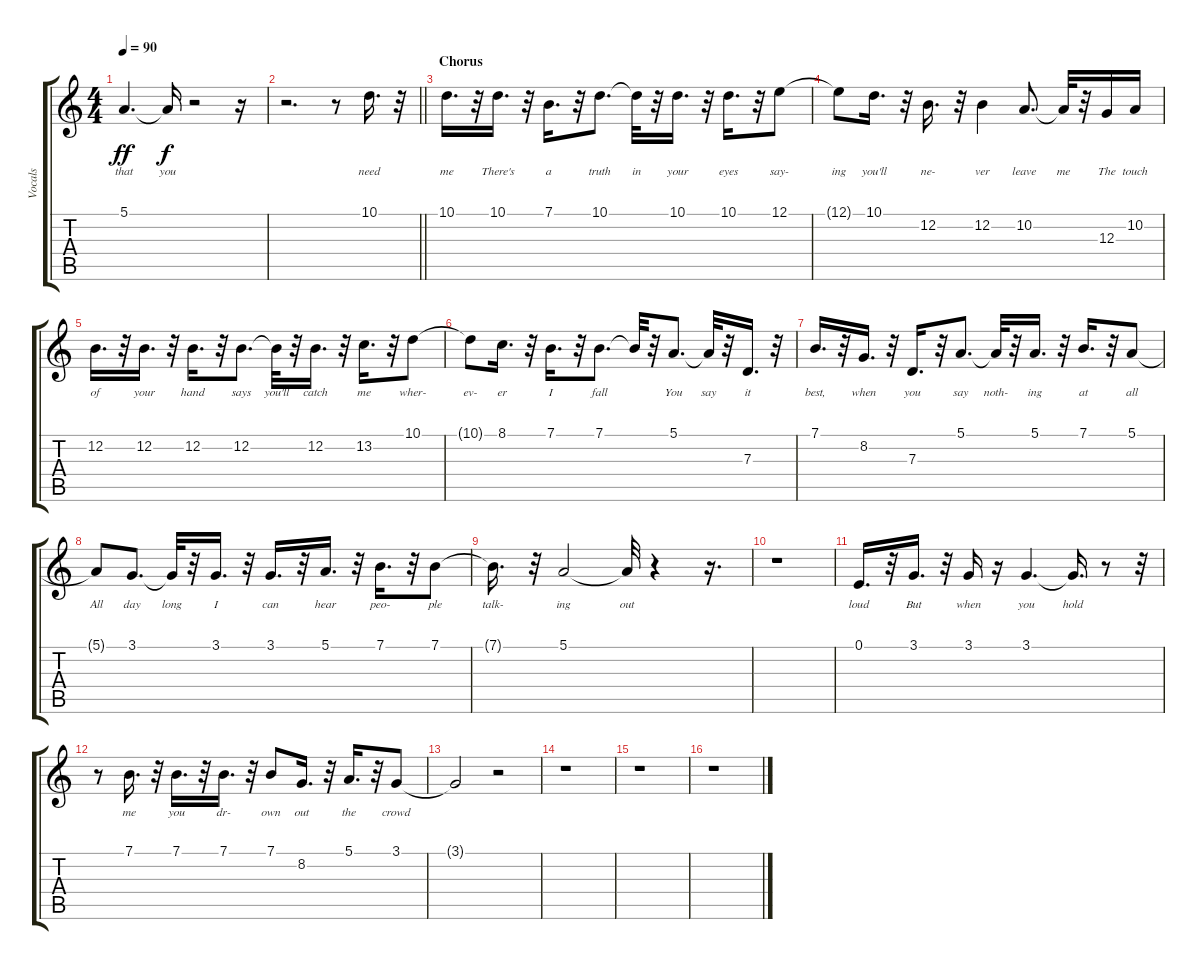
\track ("Vocals" "Vocals") {instrument stringensemble1}
\staff {score tabs}
\tuning (E4 B3 G3 D3 A2 E2) {hide}
\ts (4 4)
\tempo 90
\clef g2
\ks c
5.1.4{d lyrics (0 "that") lyrics (1 "") lyrics (2 "") lyrics (3 "") lyrics (4 "") dy ff} 5.1{t}.16{lyrics (0 "you") lyrics (1 "") lyrics (2 "") lyrics (3 "") lyrics (4 "") dy f} r.2 r.16 |
\barLineRight lightlight
r.2{d} r.8 10.1.16{d lyrics (0 "need") lyrics (1 "") lyrics (2 "") lyrics (3 "") lyrics (4 "")} r.32 |
\section ("" "Chorus")
10.1.16{d lyrics (0 "me") lyrics (1 "") lyrics (2 "") lyrics (3 "") lyrics (4 "")} r.32 10.1.16{d lyrics (0 "There's") lyrics (1 "") lyrics (2 "") lyrics (3 "") lyrics (4 "")} r.32 7.1.16{d lyrics (0 "a") lyrics (1 "") lyrics (2 "") lyrics (3 "") lyrics (4 "")} r.32 10.1.8{d lyrics (0 "truth") lyrics (1 "") lyrics (2 "") lyrics (3 "") lyrics (4 "")} 10.1{t}.32{lyrics (0 "in") lyrics (1 "") lyrics (2 "") lyrics (3 "") lyrics (4 "")} r.32 10.1.16{d lyrics (0 "your") lyrics (1 "") lyrics (2 "") lyrics (3 "") lyrics (4 "")} r.32 10.1.16{d lyrics (0 "eyes") lyrics (1 "") lyrics (2 "") lyrics (3 "") lyrics (4 "")} r.32 12.1.8{lyrics (0 "say-") lyrics (1 "") lyrics (2 "") lyrics (3 "") lyrics (4 "")} |
12.1{t}.8{lyrics (0 "ing") lyrics (1 "") lyrics (2 "") lyrics (3 "") lyrics (4 "")} 10.1.16{d lyrics (0 "you'll") lyrics (1 "") lyrics (2 "") lyrics (3 "") lyrics (4 "")} r.32 12.2.16{d lyrics (0 "ne-") lyrics (1 "") lyrics (2 "") lyrics (3 "") lyrics (4 "")} r.32 12.2.4{lyrics (0 "ver") lyrics (1 "") lyrics (2 "") lyrics (3 "") lyrics (4 "")} 10.2.8{d lyrics (0 "leave") lyrics (1 "") lyrics (2 "") lyrics (3 "") lyrics (4 "")} 10.2{t}.32{lyrics (0 "me") lyrics (1 "") lyrics (2 "") lyrics (3 "") lyrics (4 "")} r.32 12.3.16{lyrics (0 "The") lyrics (1 "") lyrics (2 "") lyrics (3 "") lyrics (4 "")} 10.2.16{lyrics (0 "touch") lyrics (1 "") lyrics (2 "") lyrics (3 "") lyrics (4 "")} |
12.2.16{d lyrics (0 "of") lyrics (1 "") lyrics (2 "") lyrics (3 "") lyrics (4 "")} r.32 12.2.16{d lyrics (0 "your") lyrics (1 "") lyrics (2 "") lyrics (3 "") lyrics (4 "")} r.32 12.2.16{d lyrics (0 "hand") lyrics (1 "") lyrics (2 "") lyrics (3 "") lyrics (4 "")} r.32 12.2.8{d lyrics (0 "says") lyrics (1 "") lyrics (2 "") lyrics (3 "") lyrics (4 "")} 12.2{t}.32{lyrics (0 "you'll") lyrics (1 "") lyrics (2 "") lyrics (3 "") lyrics (4 "")} r.32 12.2.16{d lyrics (0 "catch") lyrics (1 "") lyrics (2 "") lyrics (3 "") lyrics (4 "")} r.32 13.2.16{d lyrics (0 "me") lyrics (1 "") lyrics (2 "") lyrics (3 "") lyrics (4 "")} r.32 10.1.8{lyrics (0 "wher-") lyrics (1 "") lyrics (2 "") lyrics (3 "") lyrics (4 "")} |
10.1{t}.8{lyrics (0 "ev-") lyrics (1 "") lyrics (2 "") lyrics (3 "") lyrics (4 "")} 8.1.16{d lyrics (0 "er") lyrics (1 "") lyrics (2 "") lyrics (3 "") lyrics (4 "")} r.32 7.1.16{d lyrics (0 "I") lyrics (1 "") lyrics (2 "") lyrics (3 "") lyrics (4 "")} r.32 7.1.8{d lyrics (0 "fall") lyrics (1 "") lyrics (2 "") lyrics (3 "") lyrics (4 "")} 7.1{t}.32{lyrics (0 "") lyrics (1 "") lyrics (2 "") lyrics (3 "") lyrics (4 "")} r.32 5.1.8{d lyrics (0 "You") lyrics (1 "") lyrics (2 "") lyrics (3 "") lyrics (4 "")} 5.1{t}.32{lyrics (0 "say") lyrics (1 "") lyrics (2 "") lyrics (3 "") lyrics (4 "")} r.32 7.3.16{d lyrics (0 "it") lyrics (1 "") lyrics (2 "") lyrics (3 "") lyrics (4 "")} r.32 |
7.1.16{d lyrics (0 "best,") lyrics (1 "") lyrics (2 "") lyrics (3 "") lyrics (4 "")} r.32 8.2.16{d lyrics (0 "when") lyrics (1 "") lyrics (2 "") lyrics (3 "") lyrics (4 "")} r.32 7.3.16{d lyrics (0 "you") lyrics (1 "") lyrics (2 "") lyrics (3 "") lyrics (4 "")} r.32 5.1.8{d lyrics (0 "say") lyrics (1 "") lyrics (2 "") lyrics (3 "") lyrics (4 "")} 5.1{t}.32{lyrics (0 "noth-") lyrics (1 "") lyrics (2 "") lyrics (3 "") lyrics (4 "")} r.32 5.1.16{d lyrics (0 "ing") lyrics (1 "") lyrics (2 "") lyrics (3 "") lyrics (4 "")} r.32 7.1.16{d lyrics (0 "at") lyrics (1 "") lyrics (2 "") lyrics (3 "") lyrics (4 "")} r.32 5.1.8{lyrics (0 "all") lyrics (1 "") lyrics (2 "") lyrics (3 "") lyrics (4 "")} |
5.1{t}.8{lyrics (0 "All") lyrics (1 "") lyrics (2 "") lyrics (3 "") lyrics (4 "")} 3.1.8{d lyrics (0 "day") lyrics (1 "") lyrics (2 "") lyrics (3 "") lyrics (4 "")} 3.1{t}.32{lyrics (0 "long") lyrics (1 "") lyrics (2 "") lyrics (3 "") lyrics (4 "")} r.32 3.1.16{d lyrics (0 "I") lyrics (1 "") lyrics (2 "") lyrics (3 "") lyrics (4 "")} r.32 3.1.16{d lyrics (0 "can") lyrics (1 "") lyrics (2 "") lyrics (3 "") lyrics (4 "")} r.32 5.1.16{d lyrics (0 "hear") lyrics (1 "") lyrics (2 "") lyrics (3 "") lyrics (4 "")} r.32 7.1.16{d lyrics (0 "peo-") lyrics (1 "") lyrics (2 "") lyrics (3 "") lyrics (4 "")} r.32 7.1.8{lyrics (0 "ple") lyrics (1 "") lyrics (2 "") lyrics (3 "") lyrics (4 "")} |
7.1{t}.16{d lyrics (0 "talk-") lyrics (1 "") lyrics (2 "") lyrics (3 "") lyrics (4 "")} r.32 5.1.2{lyrics (0 "ing") lyrics (1 "") lyrics (2 "") lyrics (3 "") lyrics (4 "")} 5.1{t}.32{lyrics (0 "out") lyrics (1 "") lyrics (2 "") lyrics (3 "") lyrics (4 "")} r.4 r.16{d} |
r.1 |
0.1.16{d lyrics (0 "loud") lyrics (1 "") lyrics (2 "") lyrics (3 "") lyrics (4 "")} r.32 3.1.16{d lyrics (0 "But") lyrics (1 "") lyrics (2 "") lyrics (3 "") lyrics (4 "")} r.32 3.1.16{lyrics (0 "when") lyrics (1 "") lyrics (2 "") lyrics (3 "") lyrics (4 "")} r.16 3.1.4{d lyrics (0 "you") lyrics (1 "") lyrics (2 "") lyrics (3 "") lyrics (4 "")} 3.1{t}.16{d lyrics (0 "hold") lyrics (1 "") lyrics (2 "") lyrics (3 "") lyrics (4 "")} r.8 r.32 |
r.8 7.1.16{d lyrics (0 "me") lyrics (1 "") lyrics (2 "") lyrics (3 "") lyrics (4 "")} r.32 7.1.16{d lyrics (0 "you") lyrics (1 "") lyrics (2 "") lyrics (3 "") lyrics (4 "")} r.32 7.1.16{d lyrics (0 "dr-") lyrics (1 "") lyrics (2 "") lyrics (3 "") lyrics (4 "")} r.32 7.1.8{lyrics (0 "own") lyrics (1 "") lyrics (2 "") lyrics (3 "") lyrics (4 "")} 8.2.16{d lyrics (0 "out") lyrics (1 "") lyrics (2 "") lyrics (3 "") lyrics (4 "")} r.32 5.1.16{d lyrics (0 "the") lyrics (1 "") lyrics (2 "") lyrics (3 "") lyrics (4 "")} r.32 3.1.8{lyrics (0 "crowd") lyrics (1 "") lyrics (2 "") lyrics (3 "") lyrics (4 "")} |
3.1{t}.2{lyrics (0 "") lyrics (1 "") lyrics (2 "") lyrics (3 "") lyrics (4 "")} r.2 |
r.1 |
r.1 |
r.1
